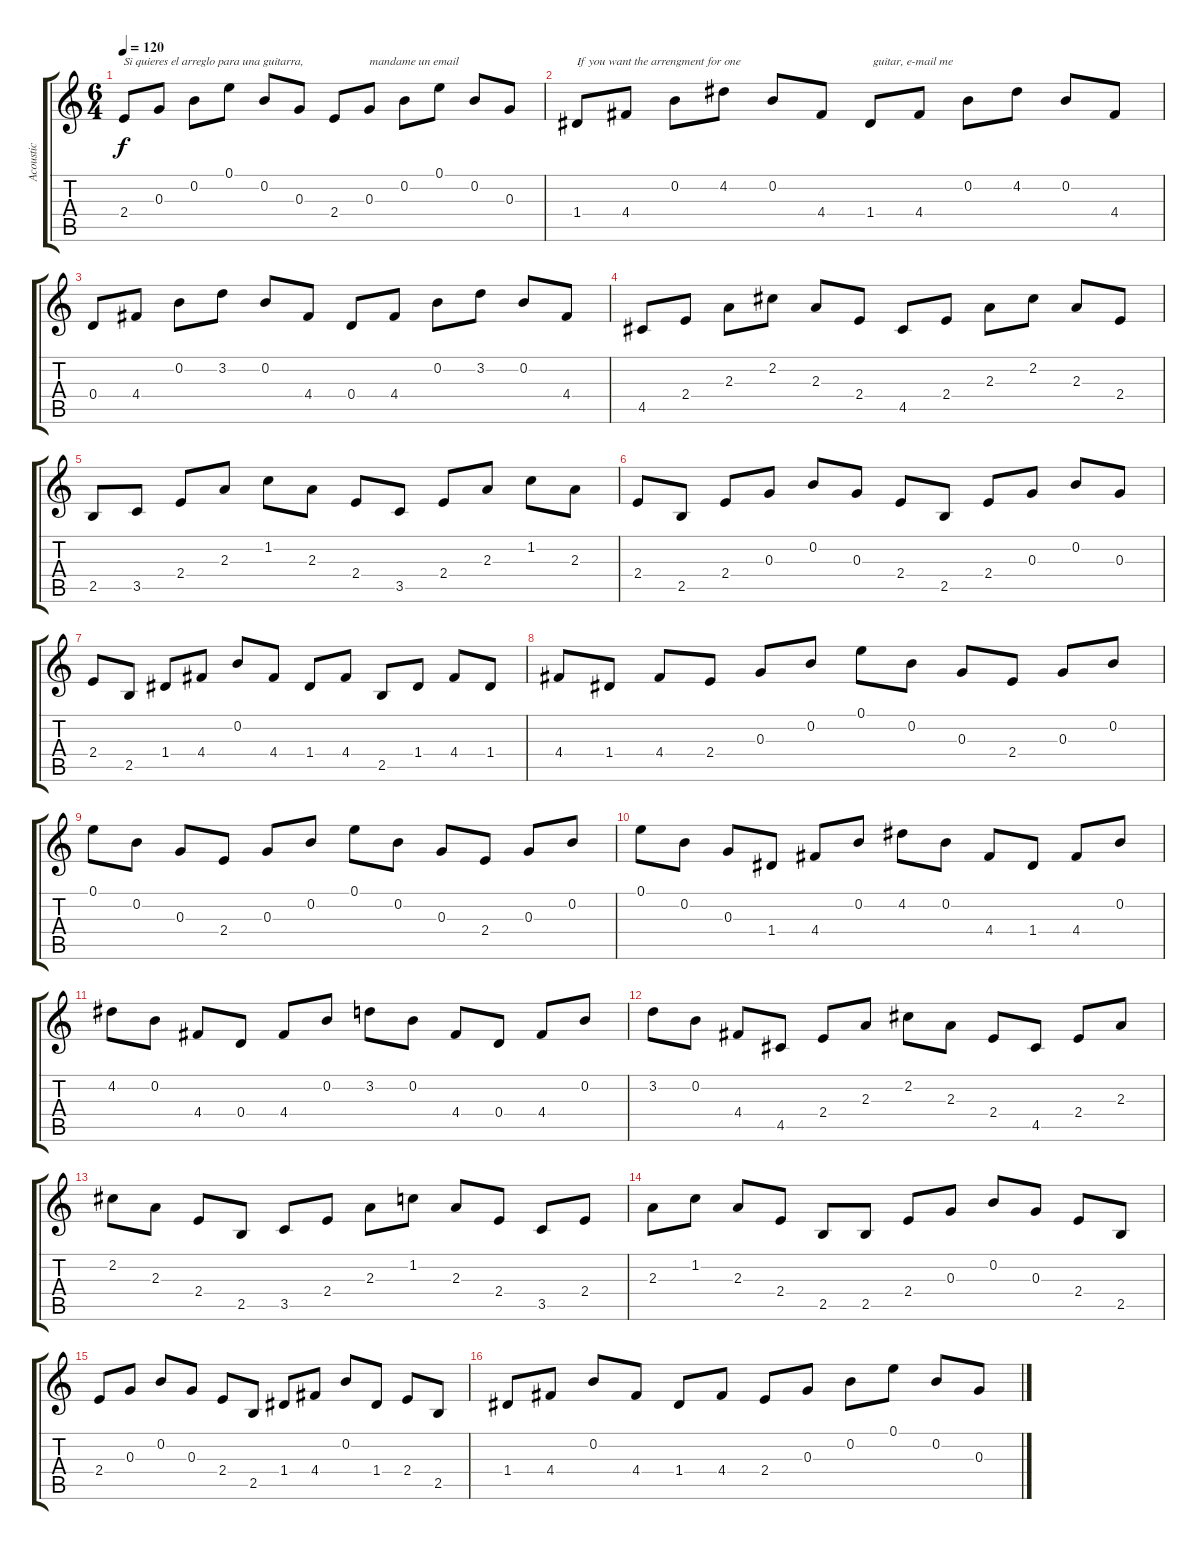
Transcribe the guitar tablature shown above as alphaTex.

\track ("Acoustic" "Acoustic") {instrument acousticguitarnylon}
\staff {score tabs}
\tuning (E4 B3 G3 D3 A2 E2) {hide}
\ts (6 4)
\tempo 120
\clef g2
\ks c
2.4.8{txt "Si quieres el arreglo para una guitarra," dy f instrument acousticguitarnylon} 0.3.8 0.2.8 0.1.8 0.2.8 0.3.8 2.4.8 0.3.8{txt "mandame un email"} 0.2.8 0.1.8 0.2.8 0.3.8 |
1.4.8{txt "If you want the arrengment for one "} 4.4.8 0.2.8 4.2.8 0.2.8 4.4.8 1.4.8{txt " guitar, e-mail me"} 4.4.8 0.2.8 4.2.8 0.2.8 4.4.8 |
0.4.8 4.4.8 0.2.8 3.2.8 0.2.8 4.4.8 0.4.8 4.4.8 0.2.8 3.2.8 0.2.8 4.4.8 |
4.5.8 2.4.8 2.3.8 2.2.8 2.3.8 2.4.8 4.5.8 2.4.8 2.3.8 2.2.8 2.3.8 2.4.8 |
2.5.8 3.5.8 2.4.8 2.3.8 1.2.8 2.3.8 2.4.8 3.5.8 2.4.8 2.3.8 1.2.8 2.3.8 |
2.4.8 2.5.8 2.4.8 0.3.8 0.2.8 0.3.8 2.4.8 2.5.8 2.4.8 0.3.8 0.2.8 0.3.8 |
2.4.8 2.5.8 1.4.8 4.4.8 0.2.8 4.4.8 1.4.8 4.4.8 2.5.8 1.4.8 4.4.8 1.4.8 |
4.4.8 1.4.8 4.4.8 2.4.8 0.3.8 0.2.8 0.1.8 0.2.8 0.3.8 2.4.8 0.3.8 0.2.8 |
0.1.8 0.2.8 0.3.8 2.4.8 0.3.8 0.2.8 0.1.8 0.2.8 0.3.8 2.4.8 0.3.8 0.2.8 |
0.1.8 0.2.8 0.3.8 1.4.8 4.4.8 0.2.8 4.2.8 0.2.8 4.4.8 1.4.8 4.4.8 0.2.8 |
4.2.8 0.2.8 4.4.8 0.4.8 4.4.8 0.2.8 3.2.8 0.2.8 4.4.8 0.4.8 4.4.8 0.2.8 |
3.2.8 0.2.8 4.4.8 4.5.8 2.4.8 2.3.8 2.2.8 2.3.8 2.4.8 4.5.8 2.4.8 2.3.8 |
2.2.8 2.3.8 2.4.8 2.5.8 3.5.8 2.4.8 2.3.8 1.2.8 2.3.8 2.4.8 3.5.8 2.4.8 |
2.3.8 1.2.8 2.3.8 2.4.8 2.5.8 2.5.8 2.4.8 0.3.8 0.2.8 0.3.8 2.4.8 2.5.8 |
2.4.8 0.3.8 0.2.8 0.3.8 2.4.8 2.5.8 1.4.8 4.4.8 0.2.8 1.4.8 2.4.8 2.5.8 |
1.4.8 4.4.8 0.2.8 4.4.8 1.4.8 4.4.8 2.4.8 0.3.8 0.2.8 0.1.8 0.2.8 0.3.8
